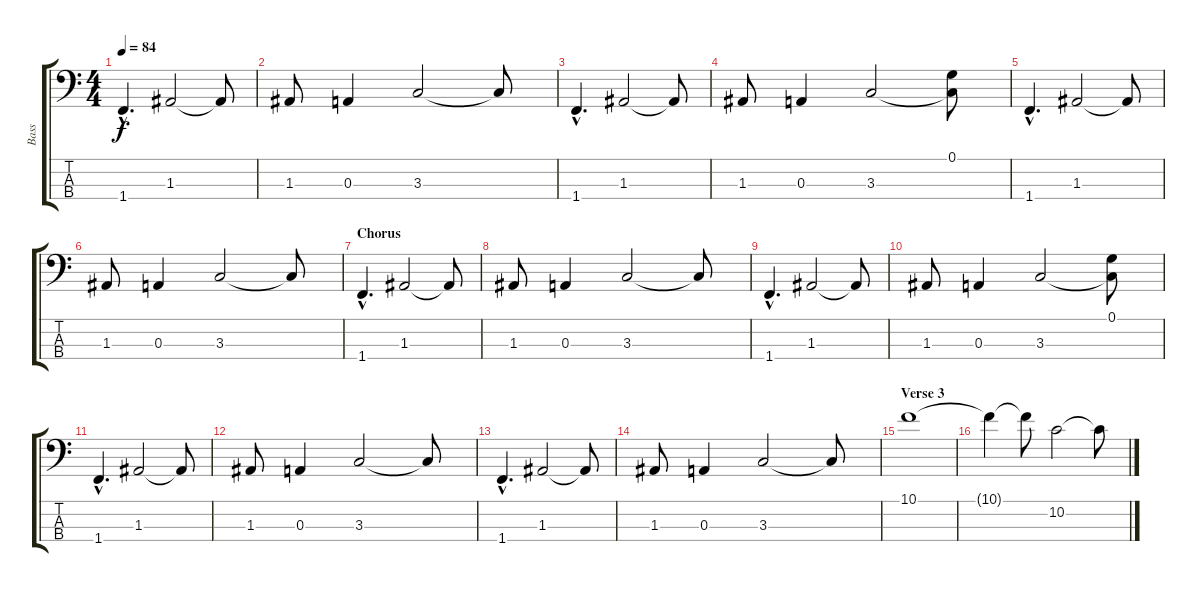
\track ("Bass" "Bass") {instrument electricbassfinger}
\staff {score tabs}
\tuning (G2 D2 A1 E1) {hide}
\ts (4 4)
\tempo 84
\clef f4
\ks c
1.4{hac}.4{d dy f} 1.3.2 1.3{t}.8 |
1.3.8 0.3.4 3.3.2 3.3{t}.8 |
1.4{hac}.4{d} 1.3.2 1.3{t}.8 |
1.3.8 0.3.4 3.3.2 (0.1 3.3{t}).8 |
1.4{hac}.4{d} 1.3.2 1.3{t}.8 |
1.3.8 0.3.4 3.3.2 3.3{t}.8 |
\section ("" "Chorus")
1.4{hac}.4{d} 1.3.2 1.3{t}.8 |
1.3.8 0.3.4 3.3.2 3.3{t}.8 |
1.4{hac}.4{d} 1.3.2 1.3{t}.8 |
1.3.8 0.3.4 3.3.2 (0.1 3.3{t}).8 |
1.4{hac}.4{d} 1.3.2 1.3{t}.8 |
1.3.8 0.3.4 3.3.2 3.3{t}.8 |
1.4{hac}.4{d} 1.3.2 1.3{t}.8 |
1.3.8 0.3.4 3.3.2 3.3{t}.8 |
\section ("" "Verse 3")
10.1.1 |
10.1{t}.4 10.1{t}.8 10.2.2 10.2{t}.8
